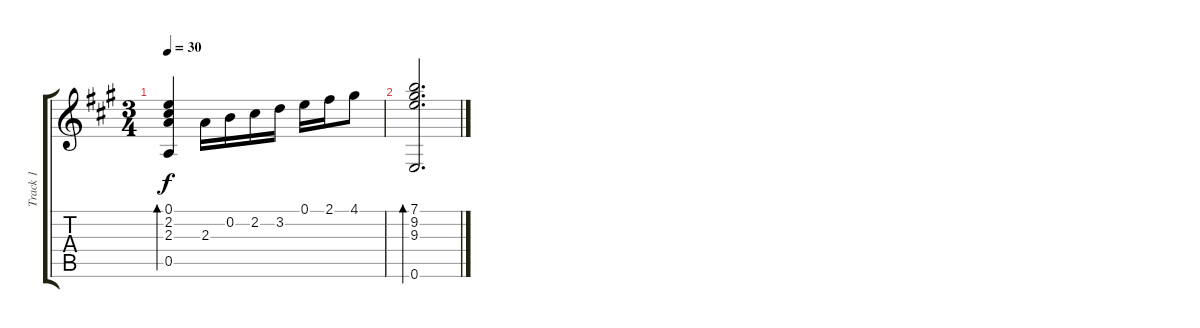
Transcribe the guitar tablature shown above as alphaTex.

\track ("Track 1" "Track 1") {instrument acousticguitarsteel}
\staff {score tabs}
\tuning (E4 B3 G3 D3 A2 E2) {hide}
\ts (3 4)
\tempo 30
\clef g2
\ks a
(0.1 2.2 2.3 0.5).4{bd 120 dy f} 2.3.16 0.2.16 2.2.16 3.2.16 0.1.16 2.1.16 4.1.8 |
(7.1 9.2 9.3 0.6).2{d bd 120}
